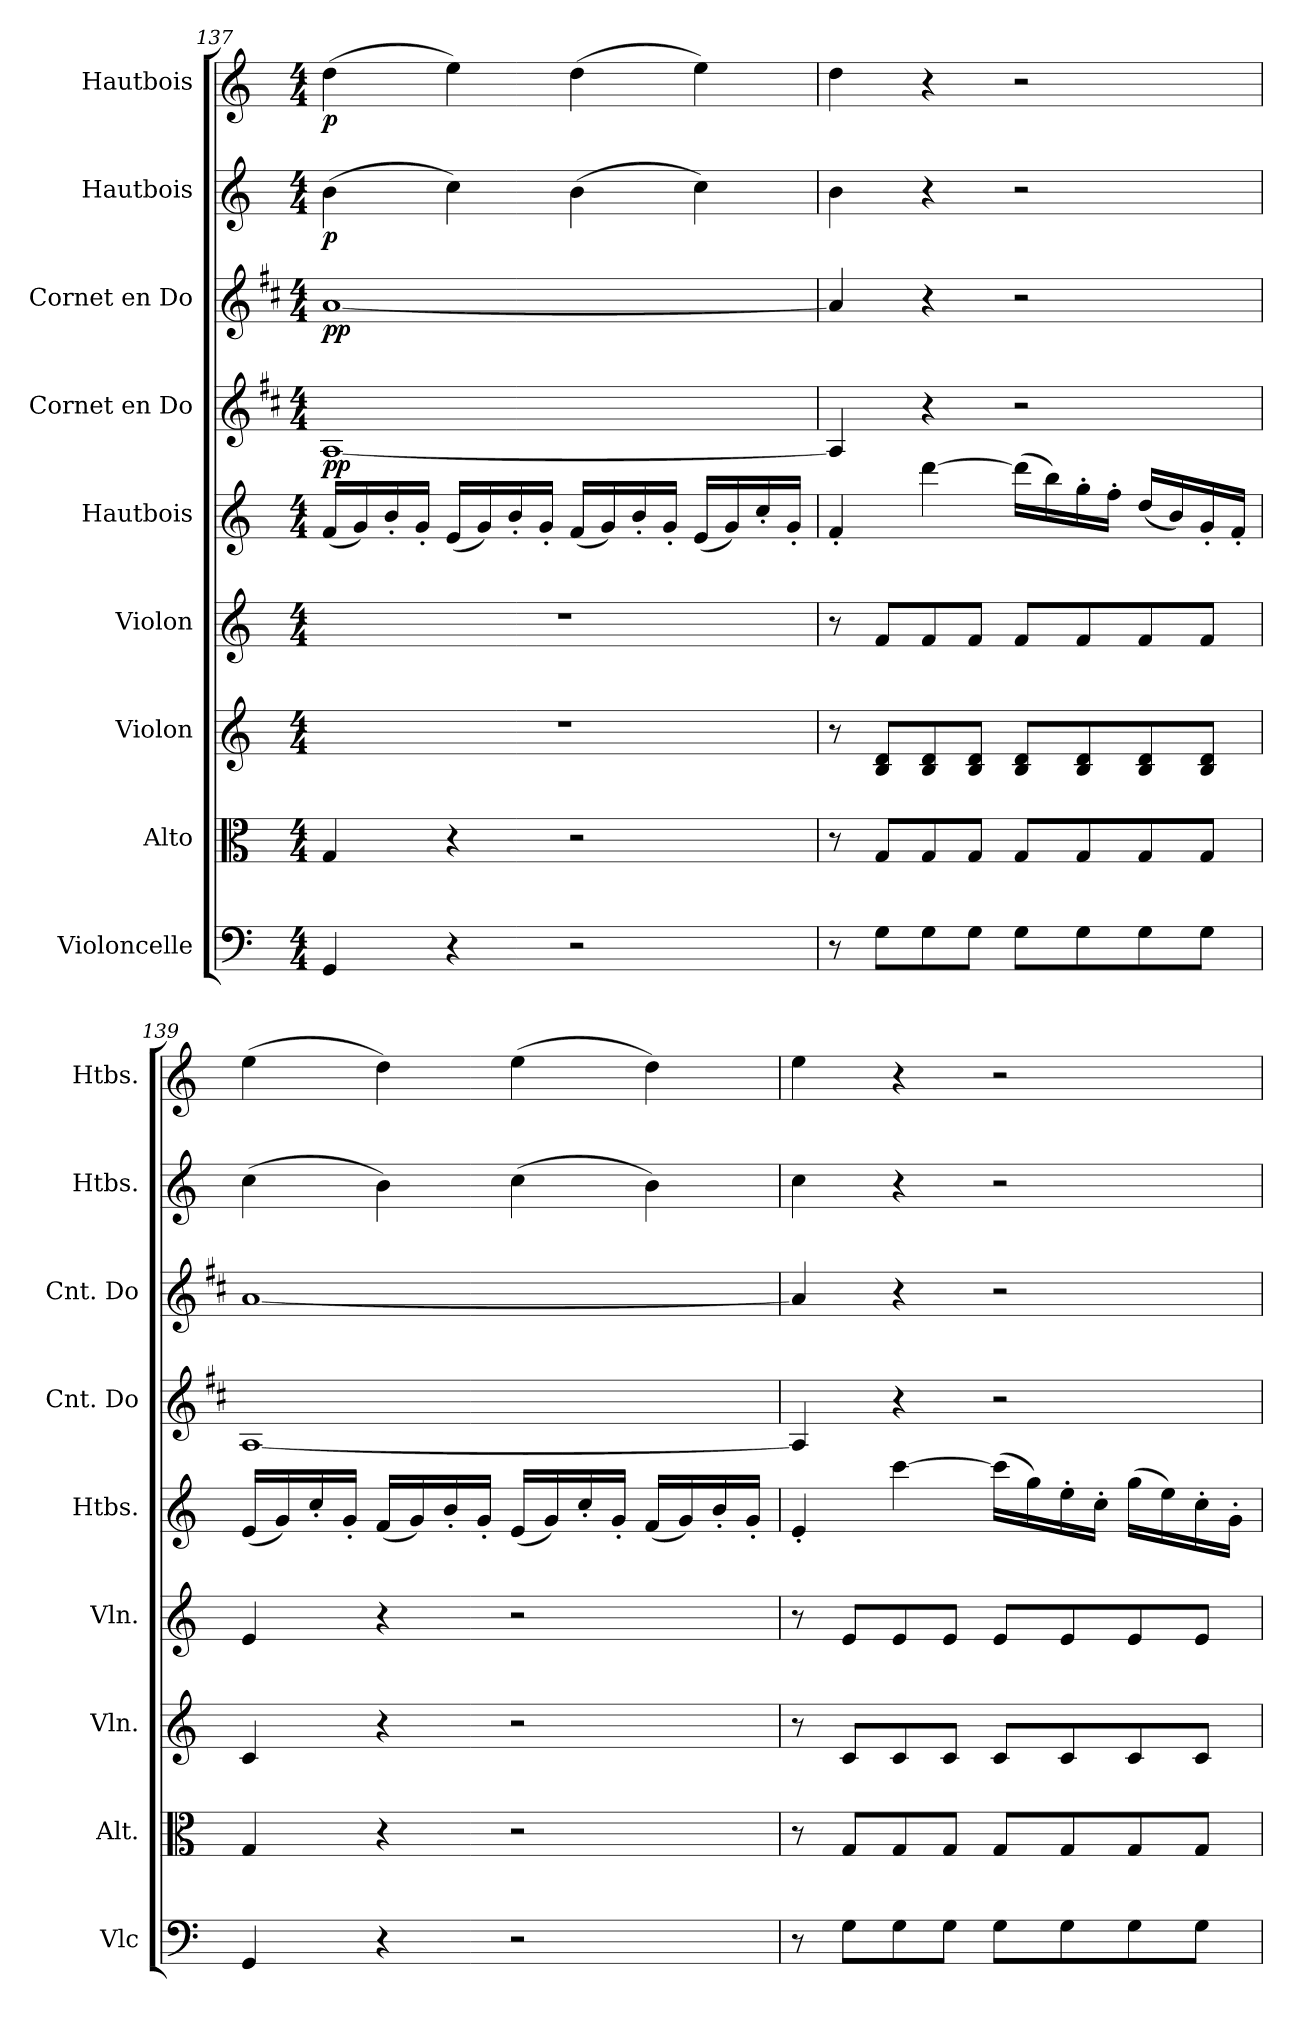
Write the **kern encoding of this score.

**kern	**kern	**kern	**kern	**kern	**kern	**dynam	**kern	**dynam	**kern	**dynam	**kern	**dynam
*part9	*part8	*part7	*part6	*part5	*part4	*part4	*part3	*part3	*part2	*part2	*part1	*part1
*staff9	*staff8	*staff7	*staff6	*staff5	*staff4	*staff4	*staff3	*staff3	*staff2	*staff2	*staff1	*staff1
*I"Violoncelle	*I"Alto	*I"Violon	*I"Violon	*I"Hautbois	*I"Cornet en Do	*	*I"Cornet en Do	*	*I"Hautbois	*	*I"Hautbois	*
*I'Vlc	*I'Alt.	*I'Vln.	*I'Vln.	*I'Htbs.	*I'Cnt. Do	*	*I'Cnt. Do	*	*I'Htbs.	*	*I'Htbs.	*
!!LO:PB:g=z
*clefF4	*clefC3	*clefG2	*clefG2	*clefG2	*clefG2	*	*clefG2	*	*clefG2	*	*clefG2	*
*	*	*	*	*	*ITrd1c2	*	*ITrd1c2	*	*	*	*	*
*k[]	*k[]	*k[]	*k[]	*k[]	*k[]	*	*k[]	*	*k[]	*	*k[]	*
*M4/4	*M4/4	*M4/4	*M4/4	*M4/4	*M4/4	*	*M4/4	*	*M4/4	*	*M4/4	*
=137	=137	=137	=137	=137	=137	=137	=137	=137	=137	=137	=137	=137
!	!	!	!	!	!	!LO:DY:b	!	!	!	!	!	!
!	!	!	!	!	!	!LO:DY:n=1:b	!	!LO:DY:b	!	!	!	!
!	!	!	!	!	!	!	!	!LO:DY:n=1:b	!	!LO:DY:b	!	!LO:DY:b
4GG/	4G/	1r	1r	(16f/LL	[1G	p p	[1g	p p	(4b\	p	(4dd\	p
.	.	.	.	16g/)	.	.	.	.	.	.	.	.
.	.	.	.	16b'/	.	.	.	.	.	.	.	.
.	.	.	.	16g'/JJ	.	.	.	.	.	.	.	.
4r	4r	.	.	(16e/LL	.	.	.	.	4cc\)	.	4ee\)	.
.	.	.	.	16g/)	.	.	.	.	.	.	.	.
.	.	.	.	16b'/	.	.	.	.	.	.	.	.
.	.	.	.	16g'/JJ	.	.	.	.	.	.	.	.
2r	2r	.	.	(16f/LL	.	.	.	.	(4b\	.	(4dd\	.
.	.	.	.	16g/)	.	.	.	.	.	.	.	.
.	.	.	.	16b'/	.	.	.	.	.	.	.	.
.	.	.	.	16g'/JJ	.	.	.	.	.	.	.	.
.	.	.	.	(16e/LL	.	.	.	.	4cc\)	.	4ee\)	.
.	.	.	.	16g/)	.	.	.	.	.	.	.	.
.	.	.	.	16cc'/	.	.	.	.	.	.	.	.
.	.	.	.	16g'/JJ	.	.	.	.	.	.	.	.
=138	=138	=138	=138	=138	=138	=138	=138	=138	=138	=138	=138	=138
8r	8r	8r	8r	4f'/	4G/]	.	4g/]	.	4b\	.	4dd\	.
8G\L	8G/L	8B/ 8d/L	8f/L	.	.	.	.	.	.	.	.	.
8G\	8G/	8B/ 8d/	8f/	[4ddd\	4r	.	4r	.	4r	.	4r	.
8G\J	8G/J	8B/ 8d/J	8f/J	.	.	.	.	.	.	.	.	.
8G\L	8G/L	8B/ 8d/L	8f/L	(16ddd\LL]	2r	.	2r	.	2r	.	2r	.
.	.	.	.	16bb\)	.	.	.	.	.	.	.	.
8G\	8G/	8B/ 8d/	8f/	16gg'\	.	.	.	.	.	.	.	.
.	.	.	.	16ff'\JJ	.	.	.	.	.	.	.	.
8G\	8G/	8B/ 8d/	8f/	(16dd/LL	.	.	.	.	.	.	.	.
.	.	.	.	16b/)	.	.	.	.	.	.	.	.
8G\J	8G/J	8B/ 8d/J	8f/J	16g'/	.	.	.	.	.	.	.	.
.	.	.	.	16f'/JJ	.	.	.	.	.	.	.	.
!!LO:PB:g=z
=139	=139	=139	=139	=139	=139	=139	=139	=139	=139	=139	=139	=139
4GG/	4G/	4c/	4e/	(16e/LL	[1G	.	[1g	.	(4cc\	.	(4ee\	.
.	.	.	.	16g/)	.	.	.	.	.	.	.	.
.	.	.	.	16cc'/	.	.	.	.	.	.	.	.
.	.	.	.	16g'/JJ	.	.	.	.	.	.	.	.
4r	4r	4r	4r	(16f/LL	.	.	.	.	4b\)	.	4dd\)	.
.	.	.	.	16g/)	.	.	.	.	.	.	.	.
.	.	.	.	16b'/	.	.	.	.	.	.	.	.
.	.	.	.	16g'/JJ	.	.	.	.	.	.	.	.
2r	2r	2r	2r	(16e/LL	.	.	.	.	(4cc\	.	(4ee\	.
.	.	.	.	16g/)	.	.	.	.	.	.	.	.
.	.	.	.	16cc'/	.	.	.	.	.	.	.	.
.	.	.	.	16g'/JJ	.	.	.	.	.	.	.	.
.	.	.	.	(16f/LL	.	.	.	.	4b\)	.	4dd\)	.
.	.	.	.	16g/)	.	.	.	.	.	.	.	.
.	.	.	.	16b'/	.	.	.	.	.	.	.	.
.	.	.	.	16g'/JJ	.	.	.	.	.	.	.	.
=140	=140	=140	=140	=140	=140	=140	=140	=140	=140	=140	=140	=140
8r	8r	8r	8r	4e'/	4G/]	.	4g/]	.	4cc\	.	4ee\	.
8G\L	8G/L	8c/L	8e/L	.	.	.	.	.	.	.	.	.
8G\	8G/	8c/	8e/	[4ccc\	4r	.	4r	.	4r	.	4r	.
8G\J	8G/J	8c/J	8e/J	.	.	.	.	.	.	.	.	.
8G\L	8G/L	8c/L	8e/L	(16ccc\LL]	2r	.	2r	.	2r	.	2r	.
.	.	.	.	16gg\)	.	.	.	.	.	.	.	.
8G\	8G/	8c/	8e/	16ee'\	.	.	.	.	.	.	.	.
.	.	.	.	16cc'\JJ	.	.	.	.	.	.	.	.
8G\	8G/	8c/	8e/	(16gg\LL	.	.	.	.	.	.	.	.
.	.	.	.	16ee\)	.	.	.	.	.	.	.	.
8G\J	8G/J	8c/J	8e/J	16cc'\	.	.	.	.	.	.	.	.
.	.	.	.	16g'\JJ	.	.	.	.	.	.	.	.
=	=	=	=	=	=	=	=	=	=	=	=	=
*-	*-	*-	*-	*-	*-	*-	*-	*-	*-	*-	*-	*-
